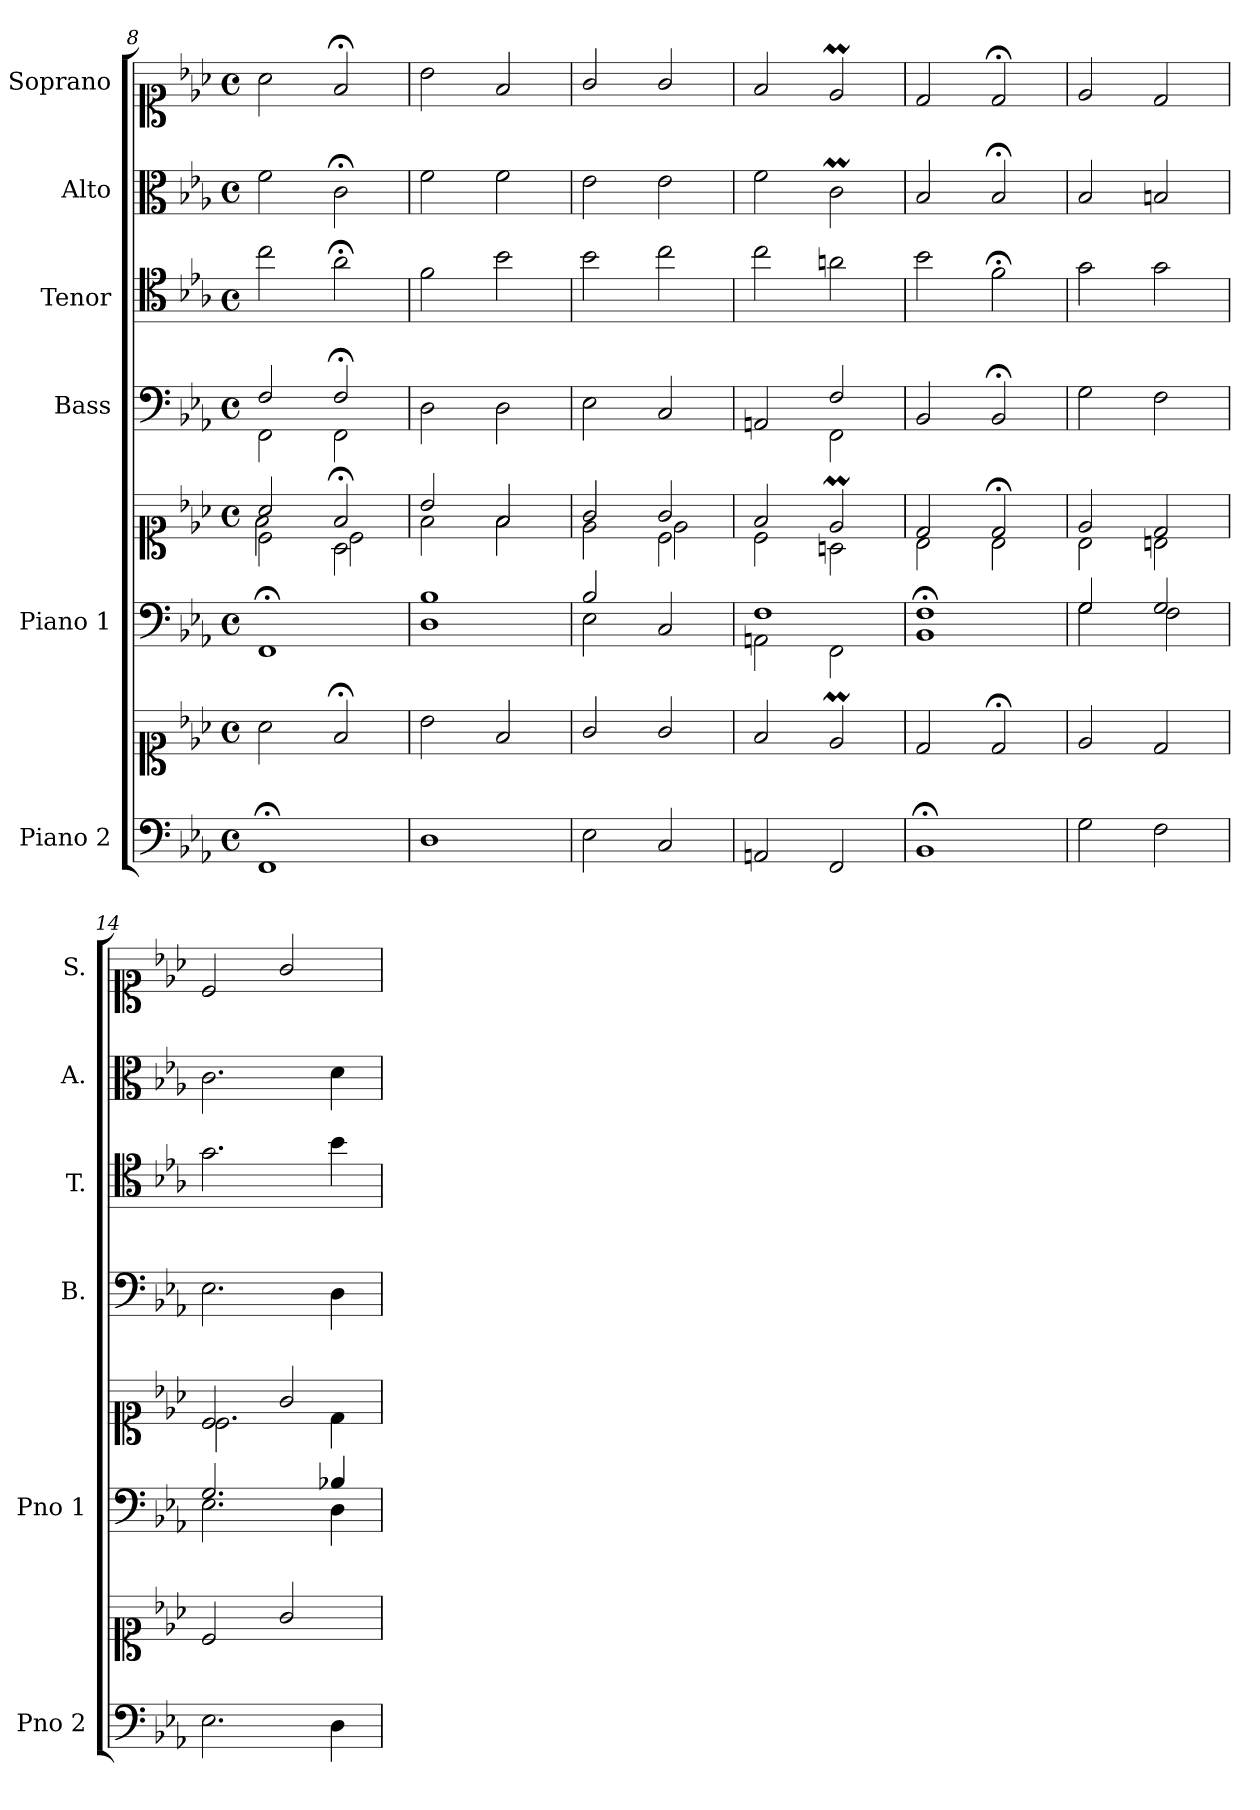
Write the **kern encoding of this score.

**kern	**kern	**kern	**kern	**kern	**kern	**kern	**kern
*part6	*part6	*part5	*part5	*part4	*part3	*part2	*part1
*staff8	*staff7	*staff6	*staff5	*staff4	*staff3	*staff2	*staff1
*I"Piano 2	*	*I"Piano 1	*	*I"Bass	*I"Tenor	*I"Alto	*I"Soprano
*I'Pno 2	*	*I'Pno 1	*	*I'B.	*I'T.	*I'A.	*I'S.
*clefF4	*clefC1	*clefF4	*clefC1	*clefF4	*clefC4	*clefC3	*clefC1
*	*	*	*	*	*ITrd7c12	*	*
*k[b-e-a-]	*k[b-e-a-]	*k[b-e-a-]	*k[b-e-a-]	*k[b-e-a-]	*k[b-e-a-]	*k[b-e-a-]	*k[b-e-a-]
*E-:	*E-:	*E-:	*E-:	*E-:	*E-:	*E-:	*E-:
*M4/4	*M4/4	*M4/4	*M4/4	*M4/4	*M4/4	*M4/4	*M4/4
*met(c)	*met(c)	*met(c)	*met(c)	*met(c)	*met(c)	*met(c)	*met(c)
=8	=8	=8	=8	=8	=8	=8	=8
*	*	*	*^	*^	*	*	*
*	*	*	*	*^	*	*	*	*	*
1FF;/	2a-\	1FF;/	2a-/	2c\	2f\	2F/	2FF\	2c\	2f\	2a-\
.	2f;</	.	2f;</	2A-\	2c\	2F;</	2FF\	2A-;<\	2c;<\	2f;</
*	*	*	*	*v	*v	*	*	*	*	*
*	*	*	*	*	*v	*v	*	*	*
=9	=9	=9	=9	=9	=9	=9	=9	=9
*	*	*^	*	*	*	*	*	*
1D\	2b-\	1B-/	1D\	2b-/	2f\	2D\	2F\	2f\	2b-\
.	2f/	.	.	2f/	2f\	2D\	2B-\	2f\	2f/
=10	=10	=10	=10	=10	=10	=10	=10	=10	=10
*	*	*	*	*	*^	*	*	*	*
2E-\	2g/	2B-/	2E-\	2g/	2ryy	2e-\	2E-\	2B-\	2e-\	2g/
2C/	2g/	2ryy	2C/	2g/	2c\	2e-\	2C/	2c\	2e-\	2g/
*	*	*	*	*	*v	*v	*	*	*	*
=11	=11	=11	=11	=11	=11	=11	=11	=11	=11
*	*	*	*	*	*	*^	*	*	*
2AAn/	2f/	1F/	2AAn\	2f/	2c\	2AAn/	2ryy	2c\	2f\	2f/
2FF/	2e-M/	.	2FF\	2e-M/	2An\	2F/	2FF\	2An\	2cM\	2e-M/
*	*	*	*	*	*	*v	*v	*	*	*
=12	=12	=12	=12	=12	=12	=12	=12	=12	=12
1BB-;/	2d/	1F;/	1BB-\	2d/	2B-\	2BB-/	2B-\	2B-/	2d/
.	2d;</	.	.	2d;</	2B-\	2BB-;</	2F;<\	2B-;</	2d;</
=13	=13	=13	=13	=13	=13	=13	=13	=13	=13
2G\	2e-/	2G/	2G\	2e-/	2B-\	2G\	2G\	2B-/	2e-/
2F\	2d/	2G/	2F\	2d/	2Bn\	2F\	2G\	2Bn/	2d/
=14	=14	=14	=14	=14	=14	=14	=14	=14	=14
2.E-\	2c/	2.G/	2.E-\	2c/	2.c\	2.E-\	2.G\	2.c\	2c/
.	2g/	.	.	2g/	.	.	.	.	2g/
4D\	.	4B-X/	4D\	.	4d\	4D\	4B-\	4d\	.
*	*	*v	*v	*	*	*	*	*	*
*	*	*	*v	*v	*	*	*	*
=	=	=	=	=	=	=	=
*-	*-	*-	*-	*-	*-	*-	*-
